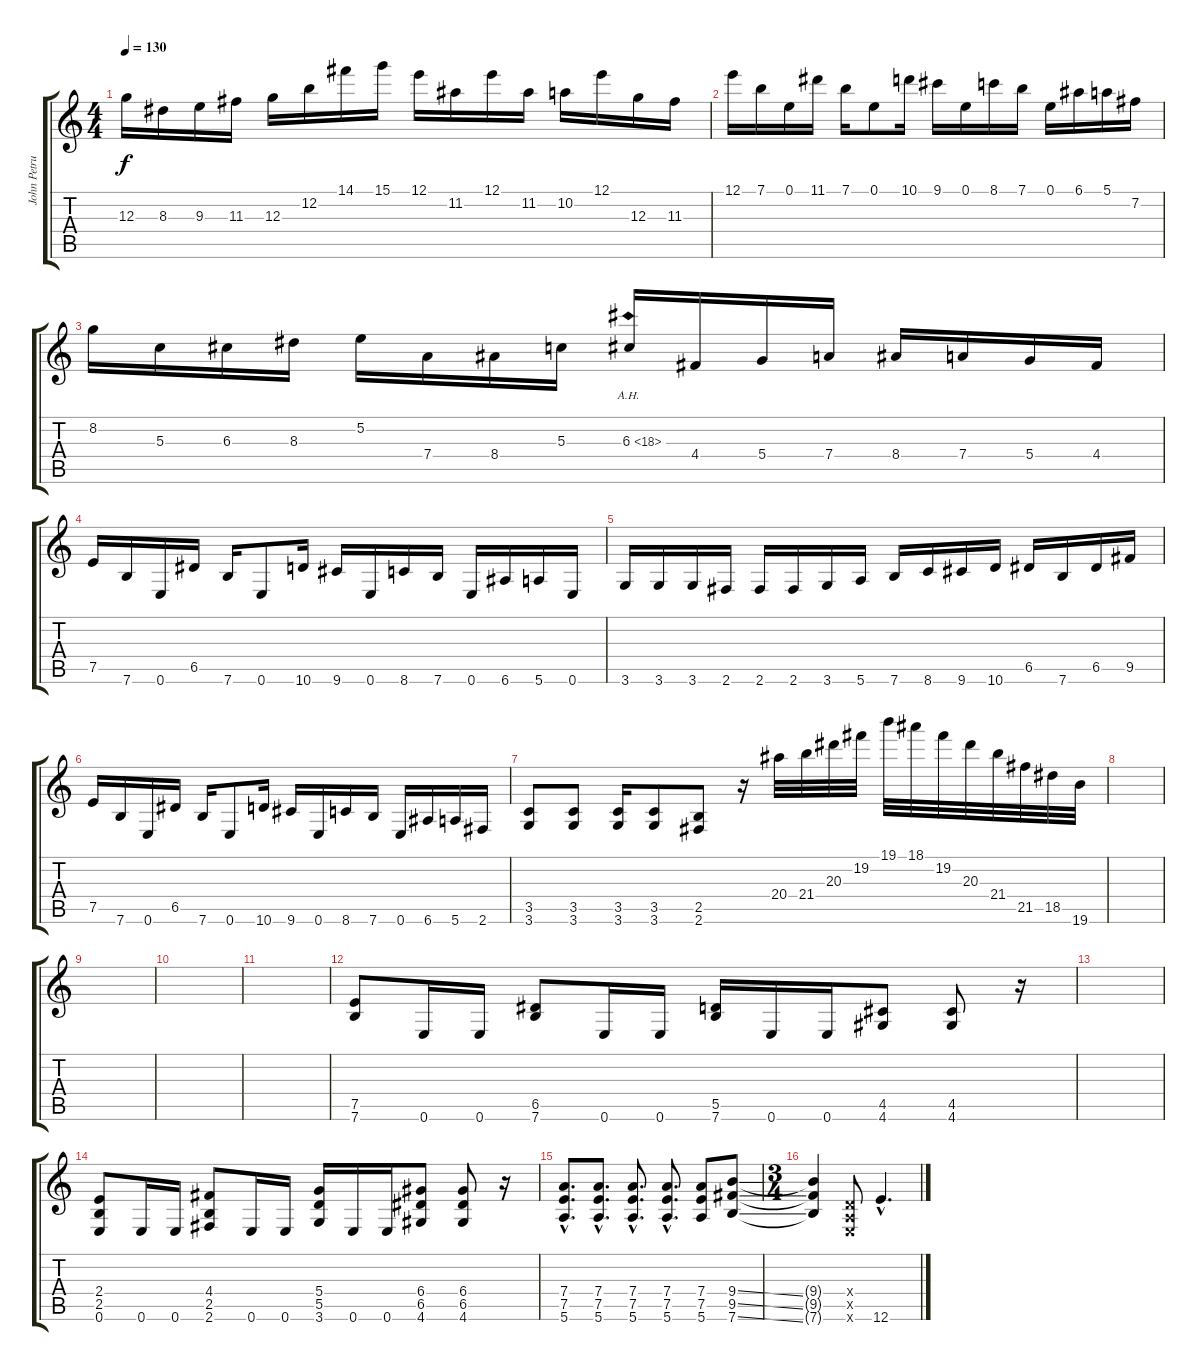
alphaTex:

\track ("John Petrucci Lead Guitar" "John Petru") {instrument distortionguitar}
\staff {score tabs}
\tuning (E4 B3 G3 D3 A2 E2) {hide}
\ts (4 4)
\tempo 130
\clef g2
\ks c
12.3.16{dy f} 8.3.16 9.3.16 11.3.16 12.3.16 12.2.16 14.1.16 15.1.16 12.1.16 11.2.16 12.1.16 11.2.16 10.2.16 12.1.16 12.3.16 11.3.16 |
12.1.16 7.1.16 0.1.16 11.1.16 7.1.16 0.1.8 10.1.16 9.1.16 0.1.16 8.1.16 7.1.16 0.1.16 6.1.16 5.1.16 7.2.16 |
8.2.16 5.3.16 6.3.16 8.3.16 5.2.16 7.4.16 8.4.16 5.3.16 6.3{ah 12}.16 4.4.16 5.4.16 7.4.16 8.4.16 7.4.16 5.4.16 4.4.16 |
7.5.16 7.6.16 0.6.16 6.5.16 7.6.16 0.6.8 10.6.16 9.6.16 0.6.16 8.6.16 7.6.16 0.6.16 6.6.16 5.6.16 0.6.16 |
3.6.16 3.6.16 3.6.16 2.6.16 2.6.16 2.6.16 3.6.16 5.6.16 7.6.16 8.6.16 9.6.16 10.6.16 6.5.16 7.6.16 6.5.16 9.5.16 |
7.5.16 7.6.16 0.6.16 6.5.16 7.6.16 0.6.8 10.6.16 9.6.16 0.6.16 8.6.16 7.6.16 0.6.16 6.6.16 5.6.16 2.6.16 |
(3.5 3.6).8 (3.5 3.6).8 (3.5 3.6).16 (3.5 3.6).8 (2.5 2.6).8 r.16 20.4.32 21.4.32 20.3.32 19.2.32 19.1.32 18.1.32 19.2.32 20.3.32 21.4.32 21.5.32 18.5.32 19.6.32 |
|
|
|
|
(7.5 7.6).8 0.6.16 0.6.16 (6.5 7.6).8 0.6.16 0.6.16 (5.5 7.6).16 0.6.16 0.6.16 (4.5 4.6).8 (4.5 4.6).8 r.16 |
|
(2.4 2.5 0.6).8 0.6.16 0.6.16 (4.4 2.5 2.6).8 0.6.16 0.6.16 (5.4 5.5 3.6).16 0.6.16 0.6.16 (6.4 6.5 4.6).8 (6.4 6.5 4.6).8 r.16 |
(7.4{hac} 7.5{hac} 5.6{hac}).8{d} (7.4{hac} 7.5{hac} 5.6{hac}).8{d} (7.4{hac} 7.5{hac} 5.6{hac}).8{d} (7.4{hac} 7.5{hac} 5.6{hac}).8{d} (7.4 7.5 5.6).8 (9.4{ss} 9.5{ss} 7.6{ss}).8 |
\ts (3 4)
(9.4{t} 9.5{t} 7.6{t}).4 (0.4{x} 0.5{x} 0.6{x}).8 12.6{ss hac}.4{d}
